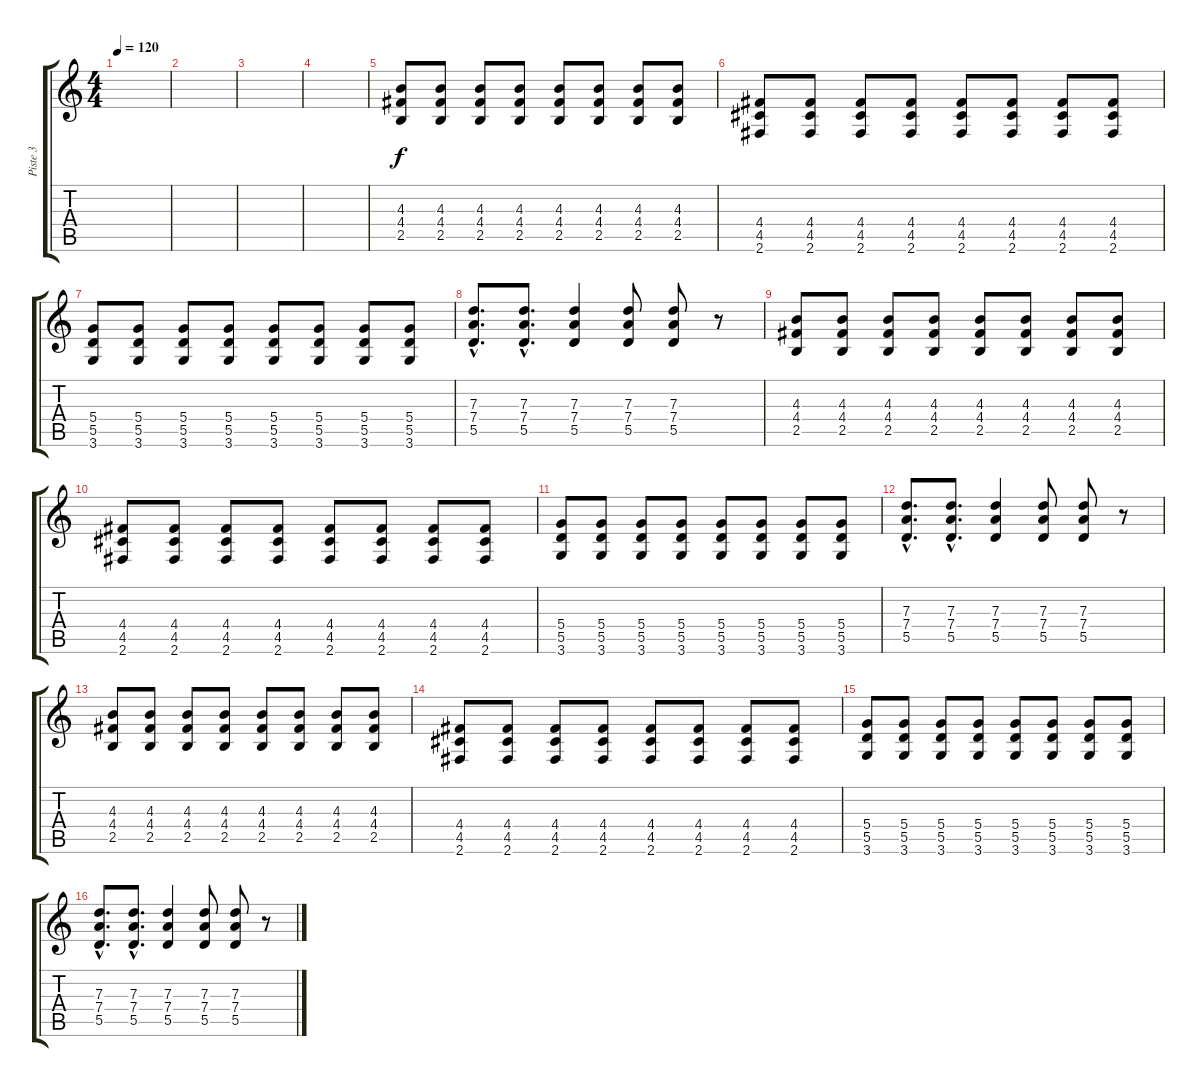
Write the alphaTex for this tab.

\track ("Piste 3" "Piste 3") {instrument distortionguitar}
\staff {score tabs}
\tuning (E4 B3 G3 D3 A2 E2) {hide}
\ts (4 4)
\tempo 120
\clef g2
\ks c
|
|
|
|
(4.3 4.4 2.5).8 (4.3 4.4 2.5).8 (4.3 4.4 2.5).8 (4.3 4.4 2.5).8 (4.3 4.4 2.5).8 (4.3 4.4 2.5).8 (4.3 4.4 2.5).8 (4.3 4.4 2.5).8 |
(4.4 4.5 2.6).8 (4.4 4.5 2.6).8 (4.4 4.5 2.6).8 (4.4 4.5 2.6).8 (4.4 4.5 2.6).8 (4.4 4.5 2.6).8 (4.4 4.5 2.6).8 (4.4 4.5 2.6).8 |
(5.4 5.5 3.6).8 (5.4 5.5 3.6).8 (5.4 5.5 3.6).8 (5.4 5.5 3.6).8 (5.4 5.5 3.6).8 (5.4 5.5 3.6).8 (5.4 5.5 3.6).8 (5.4 5.5 3.6).8 |
(7.3{hac} 7.4{hac} 5.5{hac}).8{d} (7.3{hac} 7.4{hac} 5.5{hac}).8{d} (7.3 7.4 5.5).4 (7.3 7.4 5.5).8 (7.3 7.4 5.5).8 r.8 |
(4.3 4.4 2.5).8 (4.3 4.4 2.5).8 (4.3 4.4 2.5).8 (4.3 4.4 2.5).8 (4.3 4.4 2.5).8 (4.3 4.4 2.5).8 (4.3 4.4 2.5).8 (4.3 4.4 2.5).8 |
(4.4 4.5 2.6).8 (4.4 4.5 2.6).8 (4.4 4.5 2.6).8 (4.4 4.5 2.6).8 (4.4 4.5 2.6).8 (4.4 4.5 2.6).8 (4.4 4.5 2.6).8 (4.4 4.5 2.6).8 |
(5.4 5.5 3.6).8 (5.4 5.5 3.6).8 (5.4 5.5 3.6).8 (5.4 5.5 3.6).8 (5.4 5.5 3.6).8 (5.4 5.5 3.6).8 (5.4 5.5 3.6).8 (5.4 5.5 3.6).8 |
(7.3{hac} 7.4{hac} 5.5{hac}).8{d} (7.3{hac} 7.4{hac} 5.5{hac}).8{d} (7.3 7.4 5.5).4 (7.3 7.4 5.5).8 (7.3 7.4 5.5).8 r.8 |
(4.3 4.4 2.5).8 (4.3 4.4 2.5).8 (4.3 4.4 2.5).8 (4.3 4.4 2.5).8 (4.3 4.4 2.5).8 (4.3 4.4 2.5).8 (4.3 4.4 2.5).8 (4.3 4.4 2.5).8 |
(4.4 4.5 2.6).8 (4.4 4.5 2.6).8 (4.4 4.5 2.6).8 (4.4 4.5 2.6).8 (4.4 4.5 2.6).8 (4.4 4.5 2.6).8 (4.4 4.5 2.6).8 (4.4 4.5 2.6).8 |
(5.4 5.5 3.6).8 (5.4 5.5 3.6).8 (5.4 5.5 3.6).8 (5.4 5.5 3.6).8 (5.4 5.5 3.6).8 (5.4 5.5 3.6).8 (5.4 5.5 3.6).8 (5.4 5.5 3.6).8 |
(7.3{hac} 7.4{hac} 5.5{hac}).8{d} (7.3{hac} 7.4{hac} 5.5{hac}).8{d} (7.3 7.4 5.5).4 (7.3 7.4 5.5).8 (7.3 7.4 5.5).8 r.8
